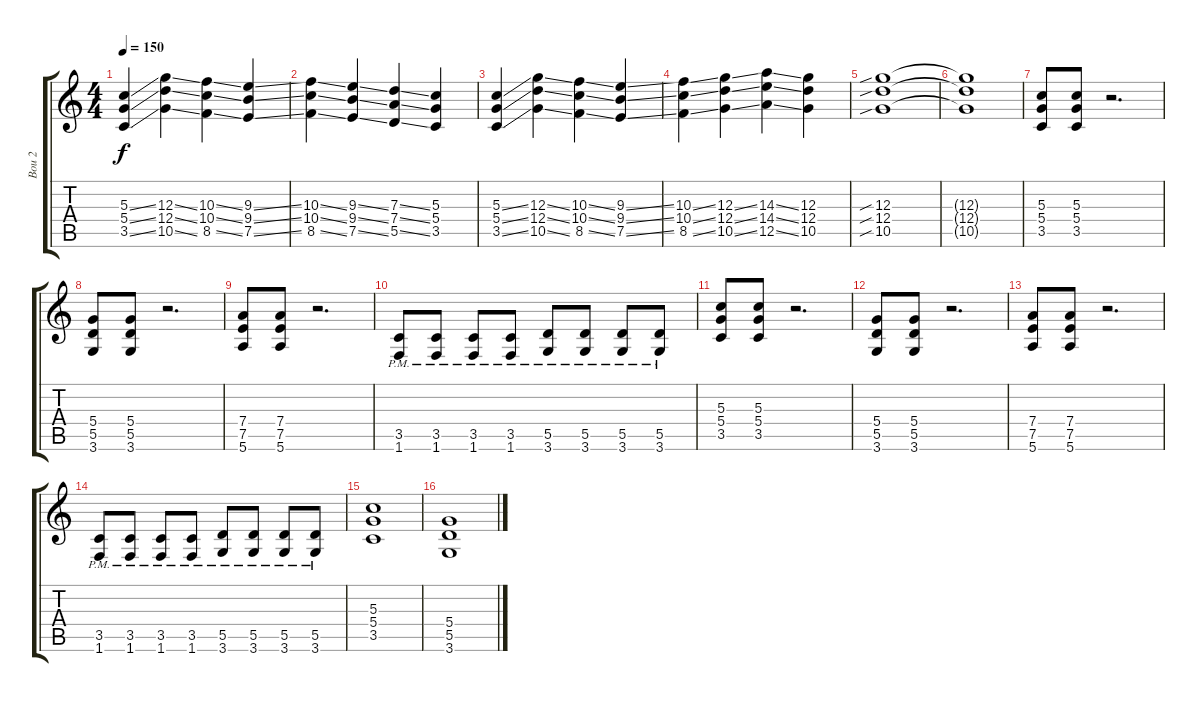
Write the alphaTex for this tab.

\track ("Bou 2" "Bou 2") {instrument distortionguitar}
\staff {score tabs}
\tuning (E4 B3 G3 D3 A2 E2) {hide}
\ts (4 4)
\tempo 150
\clef g2
\ks c
(5.3{ss} 5.4{ss} 3.5{ss}).4{dy f} (12.3{ss} 12.4{ss} 10.5{ss}).4 (10.3{ss} 10.4{ss} 8.5{ss}).4 (9.3{ss} 9.4{ss} 7.5{ss}).4 |
(10.3{ss} 10.4{ss} 8.5{ss}).4 (9.3{ss} 9.4{ss} 7.5{ss}).4 (7.3{ss} 7.4{ss} 5.5{ss}).4 (5.3 5.4 3.5).4 |
(5.3{ss} 5.4{ss} 3.5{ss}).4 (12.3{ss} 12.4{ss} 10.5{ss}).4 (10.3{ss} 10.4{ss} 8.5{ss}).4 (9.3{ss} 9.4{ss} 7.5{ss}).4 |
(10.3{ss} 10.4{ss} 8.5{ss}).4 (12.3{ss} 12.4{ss} 10.5{ss}).4 (14.3{ss} 14.4{ss} 12.5{ss}).4 (12.3 12.4 10.5).4 |
(12.3{sib} 12.4{sib} 10.5{sib}).1 |
(12.3{t} 12.4{t} 10.5{t}).1 |
(5.3 5.4 3.5).8 (5.3 5.4 3.5).8 r.2{d} |
(5.4 5.5 3.6).8 (5.4 5.5 3.6).8 r.2{d} |
(7.4 7.5 5.6).8 (7.4 7.5 5.6).8 r.2{d} |
(3.5{pm} 1.6{pm}).8 (3.5{pm} 1.6{pm}).8 (3.5{pm} 1.6{pm}).8 (3.5{pm} 1.6{pm}).8 (5.5{pm} 3.6{pm}).8 (5.5{pm} 3.6{pm}).8 (5.5{pm} 3.6{pm}).8 (5.5{pm} 3.6{pm}).8 |
(5.3 5.4 3.5).8 (5.3 5.4 3.5).8 r.2{d} |
(5.4 5.5 3.6).8 (5.4 5.5 3.6).8 r.2{d} |
(7.4 7.5 5.6).8 (7.4 7.5 5.6).8 r.2{d} |
(3.5{pm} 1.6{pm}).8 (3.5{pm} 1.6{pm}).8 (3.5{pm} 1.6{pm}).8 (3.5{pm} 1.6{pm}).8 (5.5{pm} 3.6{pm}).8 (5.5{pm} 3.6{pm}).8 (5.5{pm} 3.6{pm}).8 (5.5{pm} 3.6{pm}).8 |
(5.3 5.4 3.5).1 |
(5.4 5.5 3.6).1
